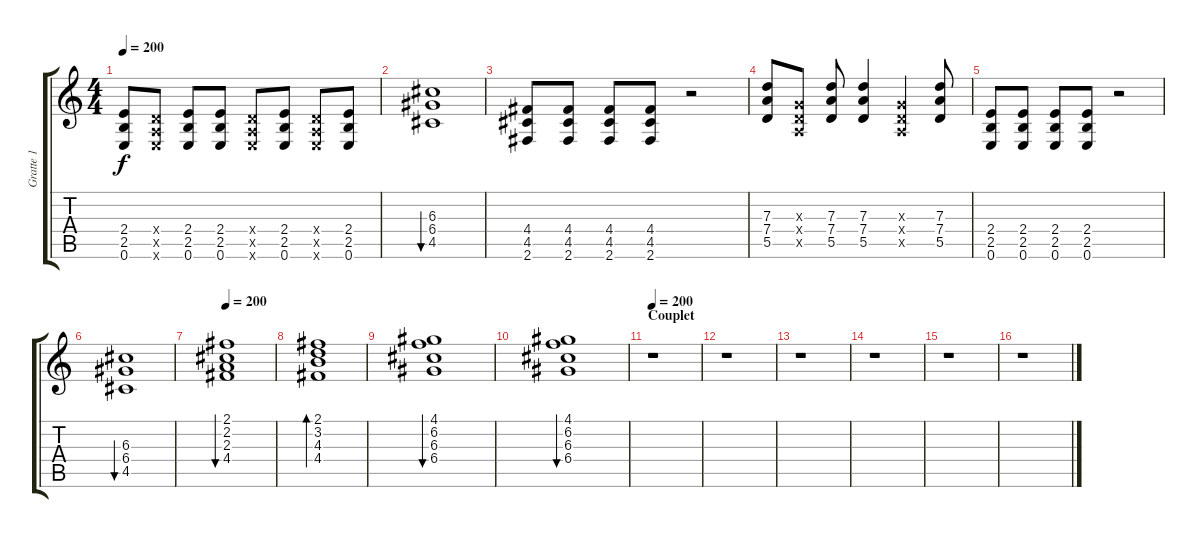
\track ("Gratte 1" "Gratte 1") {instrument overdrivenguitar}
\staff {score tabs}
\tuning (E4 B3 G3 D3 A2 E2) {hide}
\ts (4 4)
\tempo 200
\clef g2
\ks c
(2.4 2.5 0.6).8{dy f} (0.4{x} 0.5{x} 0.6{x}).8 (2.4 2.5 0.6).8 (2.4 2.5 0.6).8 (0.4{x} 0.5{x} 0.6{x}).8 (2.4 2.5 0.6).8 (0.4{x} 0.5{x} 0.6{x}).8 (2.4 2.5 0.6).8 |
(6.3 6.4 4.5).1{bu 60} |
(4.4 4.5 2.6).8 (4.4 4.5 2.6).8 (4.4 4.5 2.6).8 (4.4 4.5 2.6).8 r.2 |
(7.3 7.4 5.5).8 (0.3{x} 0.4{x} 0.5{x}).8 (7.3 7.4 5.5).8 (7.3 7.4 5.5).4 (0.3{x} 0.4{x} 0.5{x}).4 (7.3 7.4 5.5).8 |
(2.4 2.5 0.6).8 (2.4 2.5 0.6).8 (2.4 2.5 0.6).8 (2.4 2.5 0.6).8 r.2 |
(6.3 6.4 4.5).1{bu 60} |
\tempo 200
(2.1 2.2 2.3 4.4).1{bu 480 instrument electricguitarclean} |
(2.1 3.2 4.3 4.4).1{bd 480} |
(4.1 6.2 6.3 6.4).1{bu 480} |
(4.1 6.2 6.3 6.4).1{bu 480} |
\section ("" "Couplet")
\tempo 200
r.1 |
r.1 |
r.1 |
r.1 |
r.1 |
r.1
